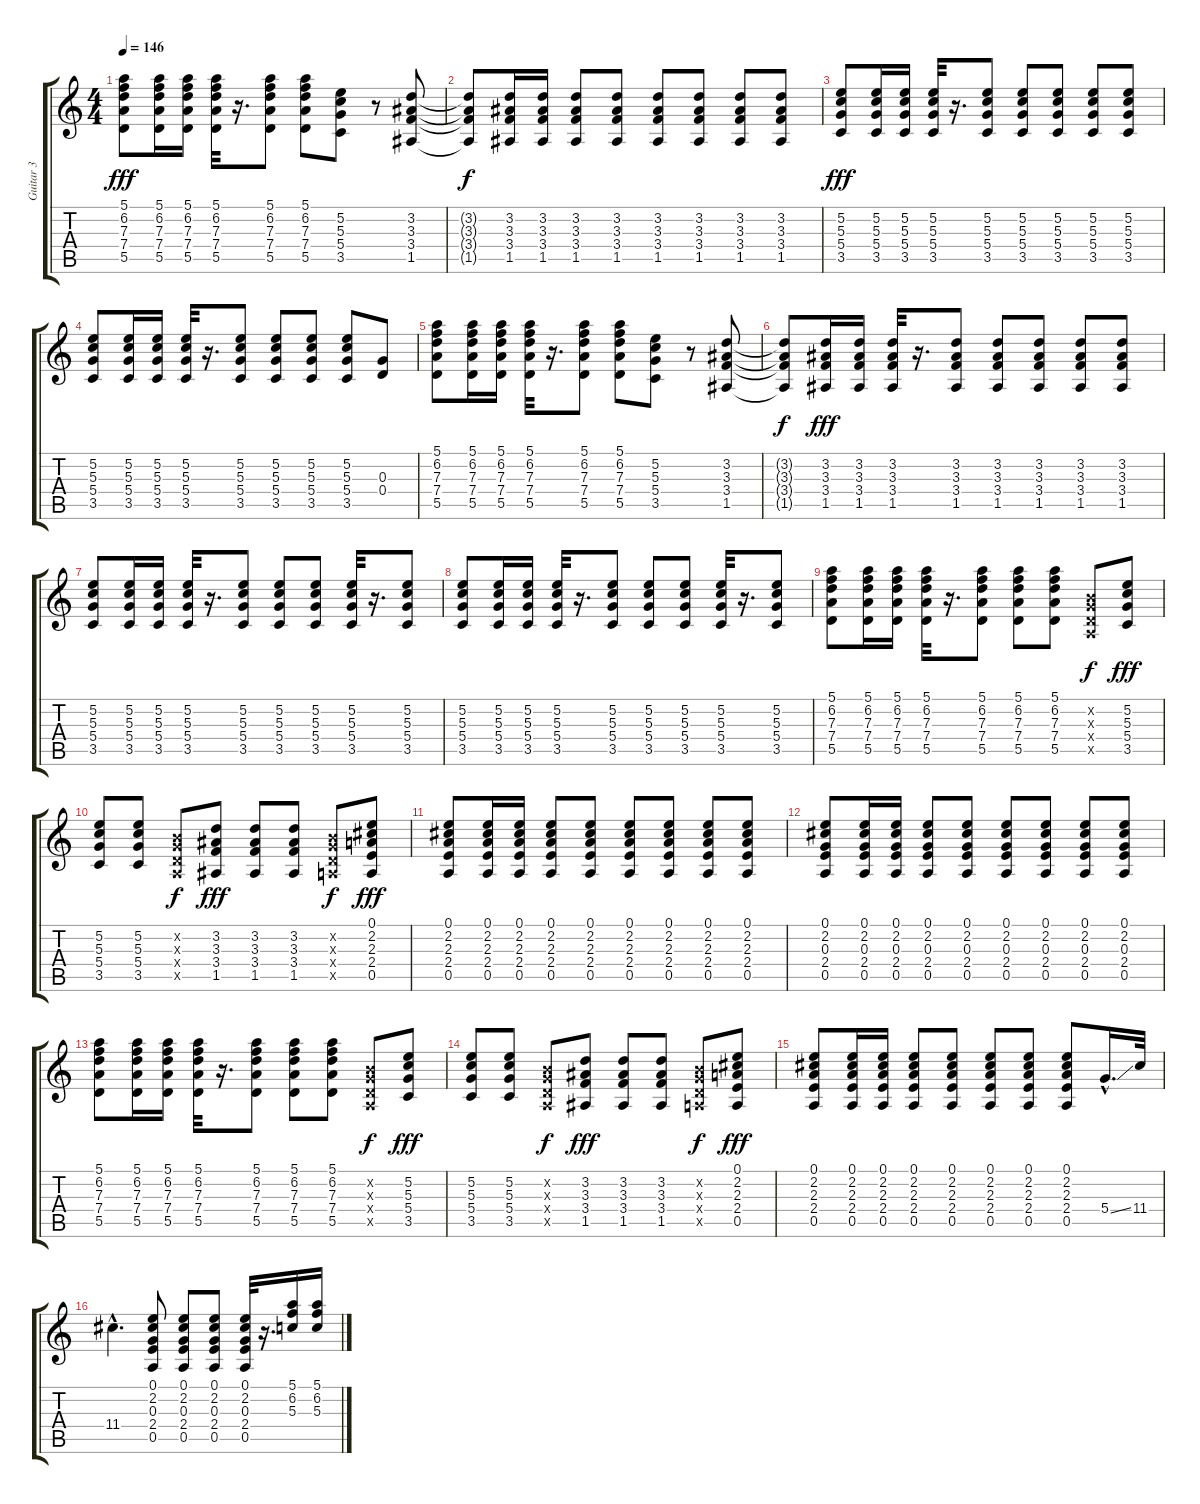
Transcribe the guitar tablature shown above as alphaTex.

\track ("Guitar 3" "Guitar 3") {instrument electricguitarjazz}
\staff {score tabs}
\tuning (E4 B3 G3 D3 A2 E2) {hide}
\ts (4 4)
\tempo 146
\clef g2
\ks c
(5.1 6.2 7.3 7.4 5.5).8{dy fff} (5.1 6.2 7.3 7.4 5.5).16 (5.1 6.2 7.3 7.4 5.5).16 (5.1 6.2 7.3 7.4 5.5).32 r.16{d} (5.1 6.2 7.3 7.4 5.5).8 (5.1 6.2 7.3 7.4 5.5).8 (5.2 5.3 5.4 3.5).8 r.8 (3.2 3.3 3.4 1.5).8 |
(3.2{t} 3.3{t} 3.4{t} 1.5{t}).8{dy f} (3.2 3.3 3.4 1.5).16 (3.2 3.3 3.4 1.5).16 (3.2 3.3 3.4 1.5).8 (3.2 3.3 3.4 1.5).8 (3.2 3.3 3.4 1.5).8 (3.2 3.3 3.4 1.5).8 (3.2 3.3 3.4 1.5).8 (3.2 3.3 3.4 1.5).8 |
(5.2 5.3 5.4 3.5).8{dy fff} (5.2 5.3 5.4 3.5).16 (5.2 5.3 5.4 3.5).16 (5.2 5.3 5.4 3.5).32 r.16{d} (5.2 5.3 5.4 3.5).8 (5.2 5.3 5.4 3.5).8 (5.2 5.3 5.4 3.5).8 (5.2 5.3 5.4 3.5).8 (5.2 5.3 5.4 3.5).8 |
(5.2 5.3 5.4 3.5).8 (5.2 5.3 5.4 3.5).16 (5.2 5.3 5.4 3.5).16 (5.2 5.3 5.4 3.5).32 r.16{d} (5.2 5.3 5.4 3.5).8 (5.2 5.3 5.4 3.5).8 (5.2 5.3 5.4 3.5).8 (5.2 5.3 5.4 3.5).8 (0.3 0.4).8 |
(5.1 6.2 7.3 7.4 5.5).8 (5.1 6.2 7.3 7.4 5.5).16 (5.1 6.2 7.3 7.4 5.5).16 (5.1 6.2 7.3 7.4 5.5).32 r.16{d} (5.1 6.2 7.3 7.4 5.5).8 (5.1 6.2 7.3 7.4 5.5).8 (5.2 5.3 5.4 3.5).8 r.8 (3.2 3.3 3.4 1.5).8 |
(3.2{t} 3.3{t} 3.4{t} 1.5{t}).8{dy f} (3.2 3.3 3.4 1.5).16{dy fff} (3.2 3.3 3.4 1.5).16 (3.2 3.3 3.4 1.5).32 r.16{d} (3.2 3.3 3.4 1.5).8 (3.2 3.3 3.4 1.5).8 (3.2 3.3 3.4 1.5).8 (3.2 3.3 3.4 1.5).8 (3.2 3.3 3.4 1.5).8 |
(5.2 5.3 5.4 3.5).8 (5.2 5.3 5.4 3.5).16 (5.2 5.3 5.4 3.5).16 (5.2 5.3 5.4 3.5).32 r.16{d} (5.2 5.3 5.4 3.5).8 (5.2 5.3 5.4 3.5).8 (5.2 5.3 5.4 3.5).8 (5.2 5.3 5.4 3.5).32 r.16{d} (5.2 5.3 5.4 3.5).8 |
(5.2 5.3 5.4 3.5).8 (5.2 5.3 5.4 3.5).16 (5.2 5.3 5.4 3.5).16 (5.2 5.3 5.4 3.5).32 r.16{d} (5.2 5.3 5.4 3.5).8 (5.2 5.3 5.4 3.5).8 (5.2 5.3 5.4 3.5).8 (5.2 5.3 5.4 3.5).32 r.16{d} (5.2 5.3 5.4 3.5).8 |
(5.1 6.2 7.3 7.4 5.5).8 (5.1 6.2 7.3 7.4 5.5).16 (5.1 6.2 7.3 7.4 5.5).16 (5.1 6.2 7.3 7.4 5.5).32 r.16{d} (5.1 6.2 7.3 7.4 5.5).8 (5.1 6.2 7.3 7.4 5.5).8 (5.1 6.2 7.3 7.4 5.5).8 (0.2{x} 0.3{x} 0.4{x} 0.5{x}).8{dy f} (5.2 5.3 5.4 3.5).8{dy fff} |
(5.2 5.3 5.4 3.5).8 (5.2 5.3 5.4 3.5).8 (0.2{x} 0.3{x} 0.4{x} 0.5{x}).8{dy f} (3.2 3.3 3.4 1.5).8{dy fff} (3.2 3.3 3.4 1.5).8 (3.2 3.3 3.4 1.5).8 (0.2{x} 0.3{x} 0.4{x} 0.5{x}).8{dy f} (0.1 2.2 2.3 2.4 0.5).8{dy fff} |
(0.1 2.2 2.3 2.4 0.5).8 (0.1 2.2 2.3 2.4 0.5).16 (0.1 2.2 2.3 2.4 0.5).16 (0.1 2.2 2.3 2.4 0.5).8 (0.1 2.2 2.3 2.4 0.5).8 (0.1 2.2 2.3 2.4 0.5).8 (0.1 2.2 2.3 2.4 0.5).8 (0.1 2.2 2.3 2.4 0.5).8 (0.1 2.2 2.3 2.4 0.5).8 |
(0.1 2.2 0.3 2.4 0.5).8 (0.1 2.2 0.3 2.4 0.5).16 (0.1 2.2 0.3 2.4 0.5).16 (0.1 2.2 0.3 2.4 0.5).8 (0.1 2.2 0.3 2.4 0.5).8 (0.1 2.2 0.3 2.4 0.5).8 (0.1 2.2 0.3 2.4 0.5).8 (0.1 2.2 0.3 2.4 0.5).8 (0.1 2.2 0.3 2.4 0.5).8 |
(5.1 6.2 7.3 7.4 5.5).8 (5.1 6.2 7.3 7.4 5.5).16 (5.1 6.2 7.3 7.4 5.5).16 (5.1 6.2 7.3 7.4 5.5).32 r.16{d} (5.1 6.2 7.3 7.4 5.5).8 (5.1 6.2 7.3 7.4 5.5).8 (5.1 6.2 7.3 7.4 5.5).8 (0.2{x} 0.3{x} 0.4{x} 0.5{x}).8{dy f} (5.2 5.3 5.4 3.5).8{dy fff} |
(5.2 5.3 5.4 3.5).8 (5.2 5.3 5.4 3.5).8 (0.2{x} 0.3{x} 0.4{x} 0.5{x}).8{dy f} (3.2 3.3 3.4 1.5).8{dy fff} (3.2 3.3 3.4 1.5).8 (3.2 3.3 3.4 1.5).8 (0.2{x} 0.3{x} 0.4{x} 0.5{x}).8{dy f} (0.1 2.2 2.3 2.4 0.5).8{dy fff} |
(0.1 2.2 2.3 2.4 0.5).8 (0.1 2.2 2.3 2.4 0.5).16 (0.1 2.2 2.3 2.4 0.5).16 (0.1 2.2 2.3 2.4 0.5).8 (0.1 2.2 2.3 2.4 0.5).8 (0.1 2.2 2.3 2.4 0.5).8 (0.1 2.2 2.3 2.4 0.5).8 (0.1 2.2 2.3 2.4 0.5).8 5.4{ss hac}.16{d} 11.4.32 |
11.4{hac}.4{d} (0.1 2.2 0.3 2.4 0.5).8 (0.1 2.2 0.3 2.4 0.5).8 (0.1 2.2 0.3 2.4 0.5).8 (0.1 2.2 0.3 2.4 0.5).32 r.16{d} (5.1 6.2 5.3).16 (5.1 6.2 5.3).16
